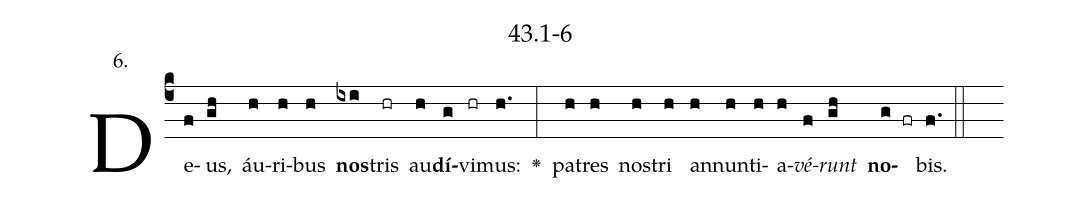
name: 43.1-6;
annotation: 6.;
%%
(c4)De(f)us,(gh) áu(h)ri(h)bus(h) <b>nos</b>(ixi)tris(hr) au(h)<b>dí</b>(g)vi(hr)mus:(h.) <v>\greheightstar</v>(:) pa(h)tres(h) nos(h)tri(h) an(h)nun(h)ti(h)a(h)<i>vé</i>(f)<i>runt</i>(gh) <b>no</b>(g fr)bis.(f.) (::)


%E(h) u(h) o(f) u(gh) a(g) e.(f.) (::)
